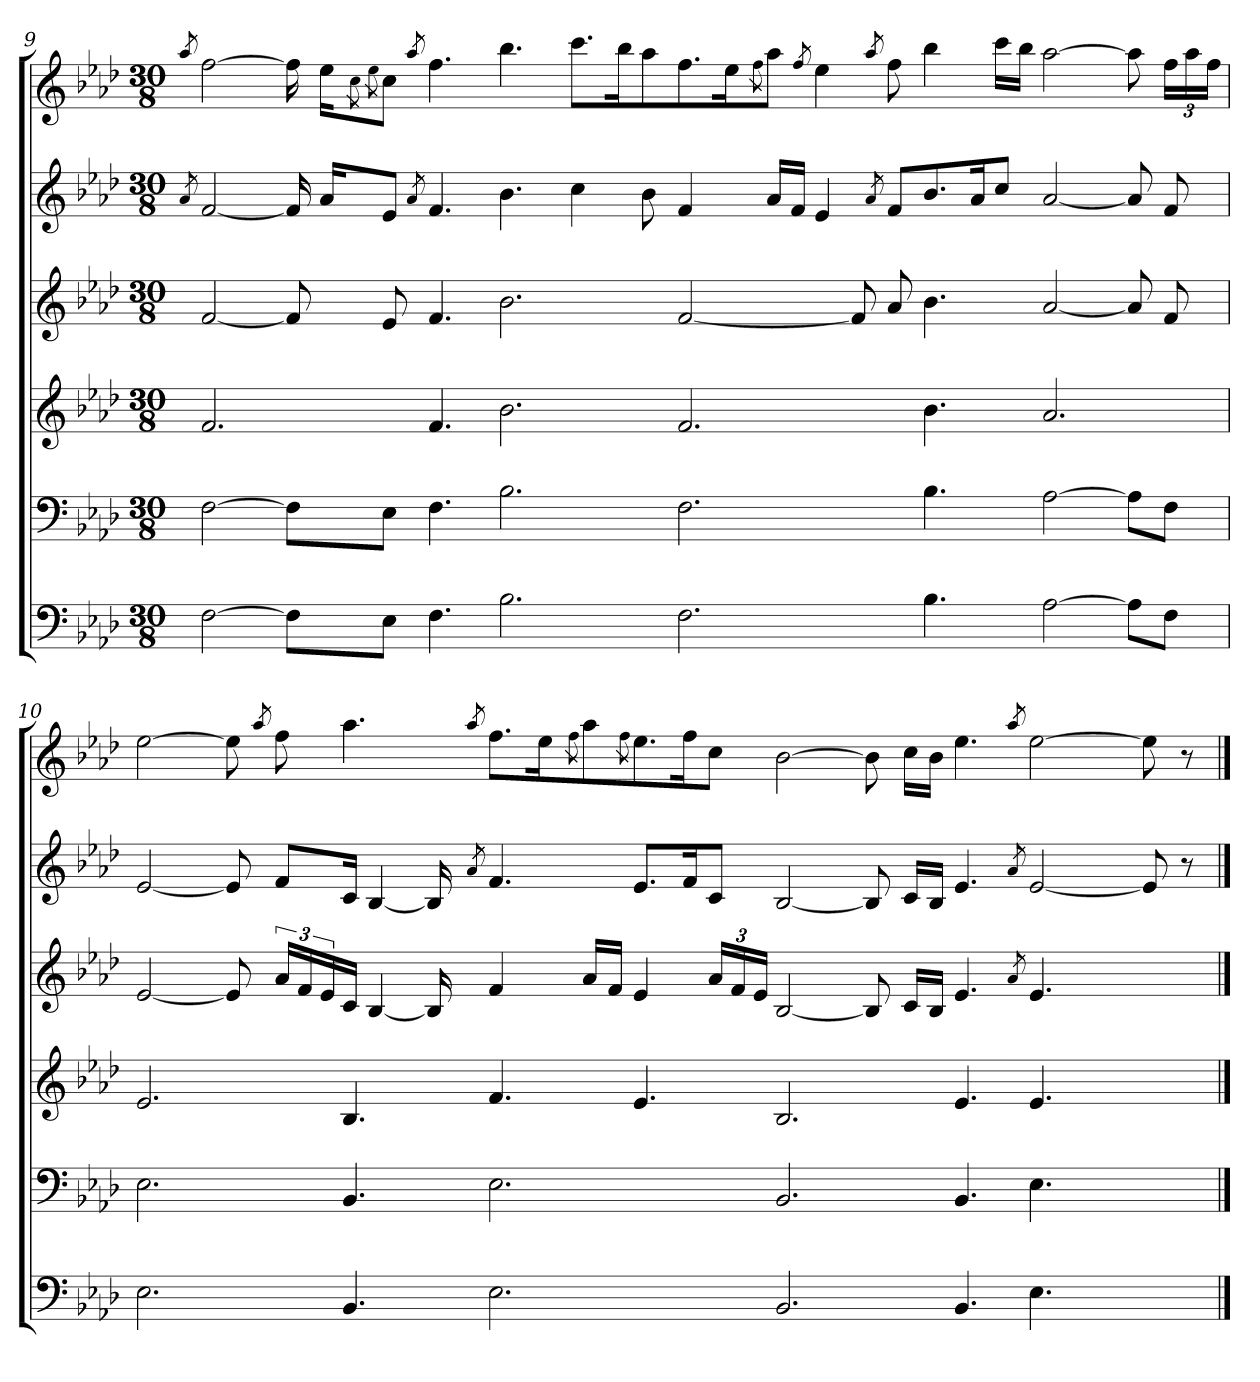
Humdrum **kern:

**kern	**kern	**kern	**kern	**kern	**kern
*part6	*part5	*part4	*part3	*part2	*part1
*staff6	*staff5	*staff4	*staff3	*staff2	*staff1
*clefF4	*clefF4	*clefG2	*clefG2	*clefG2	*clefG2
*k[b-e-a-d-]	*k[b-e-a-d-]	*k[b-e-a-d-]	*k[b-e-a-d-]	*k[b-e-a-d-]	*k[b-e-a-d-]
*M30/8	*M30/8	*M30/8	*M30/8	*M30/8	*M30/8
=9	=9	=9	=9	=9	=9
.	.	.	.	8qa-	8qaa-
[2F	[2F	2.f	[2f	[2f	[2ff
8F\L]	8F\L]	.	8f]	16f]	16ff]
.	.	.	.	16a-/KL	16ee-\KL
.	.	.	.	.	8qcc\
.	.	.	.	.	8qee-\
8E-\J	8E-\J	.	8e-	8e-/J	8cc\J
.	.	.	.	8qa-	8qaa-
4.F	4.F	4.f	4.f	4.f	4.ff
2.B-	2.B-	2.b-	2.b-	4.b-	4.bb-
.	.	.	.	4cc	8.ccc\L
.	.	.	.	.	16bb-\K
.	.	.	.	8b-	8aa-\
2.F	2.F	2.f	[2f	4f	8.ff\
.	.	.	.	.	16ee-\K
.	.	.	.	.	8qff\
.	.	.	.	16a-/LL	8aa-\J
.	.	.	.	16f/JJ	.
.	.	.	.	.	8qff
.	.	.	.	4e-	4ee-
.	.	.	8f]	.	.
.	.	.	.	8qa-	8qaa-
.	.	.	8a-	8f/L	8ff
4.B-	4.B-	4.b-	4.b-	8.b-/	4bb-
.	.	.	.	16a-/K	.
.	.	.	.	8cc/J	16ccc\LL
.	.	.	.	.	16bb-\JJ
[2A-	[2A-	2.a-	[2a-	[2a-	[2aa-
8A-\L]	8A-\L]	.	8a-]	8a-]	8aa-]
8F\J	8F\J	.	8f	8f	24ff\LL
.	.	.	.	.	24aa-\
.	.	.	.	.	24ff\JJ
=10	=10	=10	=10	=10	=10
2.E-	2.E-	2.e-	[2e-	[2e-	[2ee-
.	.	.	8e-]	8e-]	8ee-]
.	.	.	.	.	8qaa-
.	.	.	24a-/LL	8f/L	8ff
.	.	.	24f/	.	.
.	.	.	24e-/	.	.
4.BB-	4.BB-	4.B-	16c/JJ	16c/Jk	4.aa-
.	.	.	[4B-	[4B-	.
.	.	.	16B-]	16B-]	.
.	.	.	.	8qa-	8qaa-
2.E-	2.E-	4.f	4f	4.f	8.ff\L
.	.	.	.	.	16ee-\K
.	.	.	.	.	8qff\
.	.	.	16a-/LL	.	8aa-\
.	.	.	16f/JJ	.	.
.	.	.	.	.	8qff\
.	.	4.e-	4e-	8.e-/L	8.ee-\
.	.	.	.	16f/K	16ff\K
.	.	.	24a-/LL	8c/J	8cc\J
.	.	.	24f/	.	.
.	.	.	24e-/JJ	.	.
2.BB-	2.BB-	2.B-	[2B-	[2B-	[2b-
.	.	.	8B-]	8B-]	8b-]
.	.	.	16c/LL	16c/LL	16cc\LL
.	.	.	16B-/JJ	16B-/JJ	16b-\JJ
4.BB-	4.BB-	4.e-	4.e-	4.e-	4.ee-
.	.	.	8qa-	8qa-	8qaa-
4.E-	4.E-	4.e-	4.e-	[2e-	[2ee-
4.ryy	4.ryy	4.ryy	4.ryy	.	.
.	.	.	.	8e-]	8ee-]
.	.	.	.	8r	8r
==	==	==	==	==	==
*-	*-	*-	*-	*-	*-
